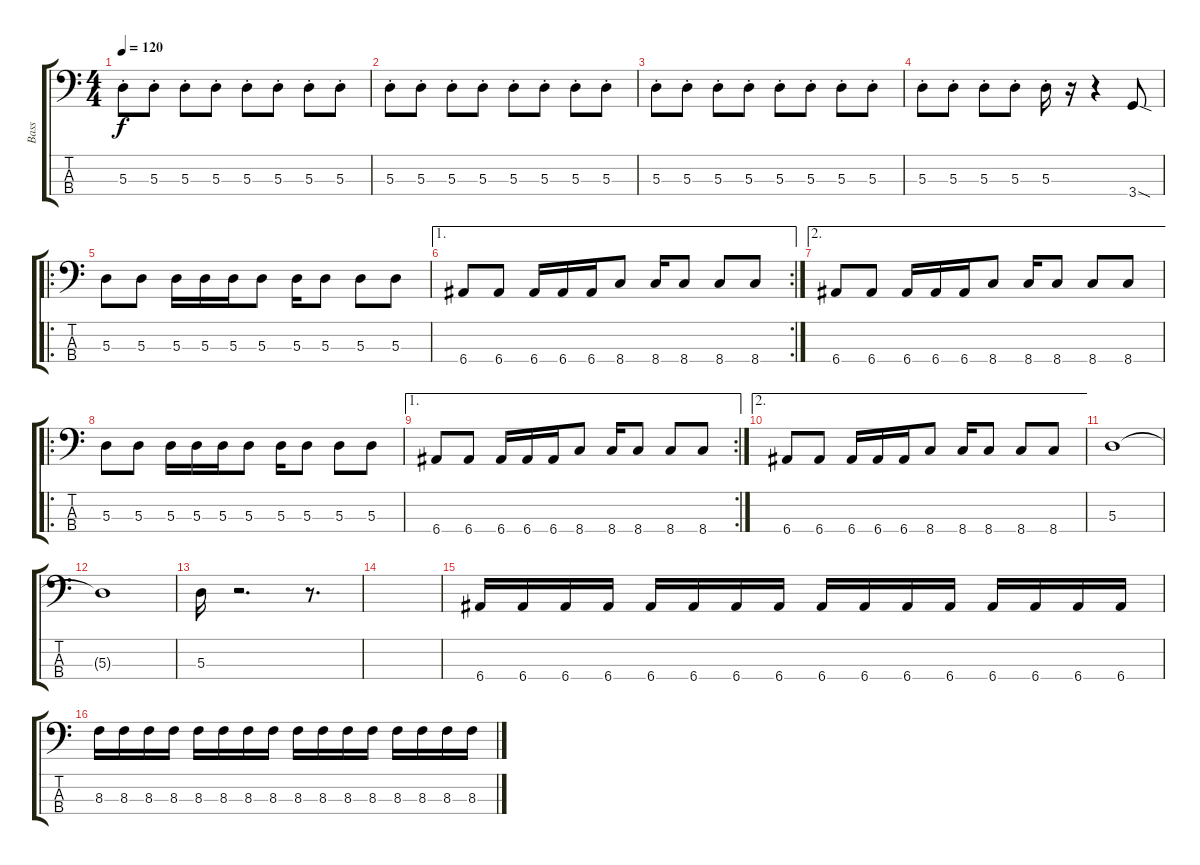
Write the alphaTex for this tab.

\track ("Bass" "Bass") {instrument electricbasspick}
\staff {score tabs}
\tuning (G2 D2 A1 E1) {hide}
\ts (4 4)
\tempo 120
\clef f4
\ks c
5.3{st}.8{dy f} 5.3{st}.8 5.3{st}.8 5.3{st}.8 5.3{st}.8 5.3{st}.8 5.3{st}.8 5.3{st}.8 |
5.3{st}.8 5.3{st}.8 5.3{st}.8 5.3{st}.8 5.3{st}.8 5.3{st}.8 5.3{st}.8 5.3{st}.8 |
5.3{st}.8 5.3{st}.8 5.3{st}.8 5.3{st}.8 5.3{st}.8 5.3{st}.8 5.3{st}.8 5.3{st}.8 |
5.3{st}.8 5.3{st}.8 5.3{st}.8 5.3{st}.8 5.3{st}.16 r.16 r.4 3.4{sod}.8 |
\ro
5.3.8 5.3.8 5.3.16 5.3.16 5.3.16 5.3.8 5.3.16 5.3.8 5.3.8 5.3.8 |
\ae 1
\rc 2
6.4.8 6.4.8 6.4.16 6.4.16 6.4.16 8.4.8 8.4.16 8.4.8 8.4.8 8.4.8 |
\ae 2
6.4.8 6.4.8 6.4.16 6.4.16 6.4.16 8.4.8 8.4.16 8.4.8 8.4.8 8.4.8 |
\ro
5.3.8 5.3.8 5.3.16 5.3.16 5.3.16 5.3.8 5.3.16 5.3.8 5.3.8 5.3.8 |
\ae 1
\rc 2
6.4.8 6.4.8 6.4.16 6.4.16 6.4.16 8.4.8 8.4.16 8.4.8 8.4.8 8.4.8 |
\ae 2
6.4.8 6.4.8 6.4.16 6.4.16 6.4.16 8.4.8 8.4.16 8.4.8 8.4.8 8.4.8 |
5.3.1 |
5.3{t}.1 |
5.3.16 r.2{d} r.8{d} |
|
6.4.16 6.4.16 6.4.16 6.4.16 6.4.16 6.4.16 6.4.16 6.4.16 6.4.16 6.4.16 6.4.16 6.4.16 6.4.16 6.4.16 6.4.16 6.4.16 |
8.3.16 8.3.16 8.3.16 8.3.16 8.3.16 8.3.16 8.3.16 8.3.16 8.3.16 8.3.16 8.3.16 8.3.16 8.3.16 8.3.16 8.3.16 8.3.16
